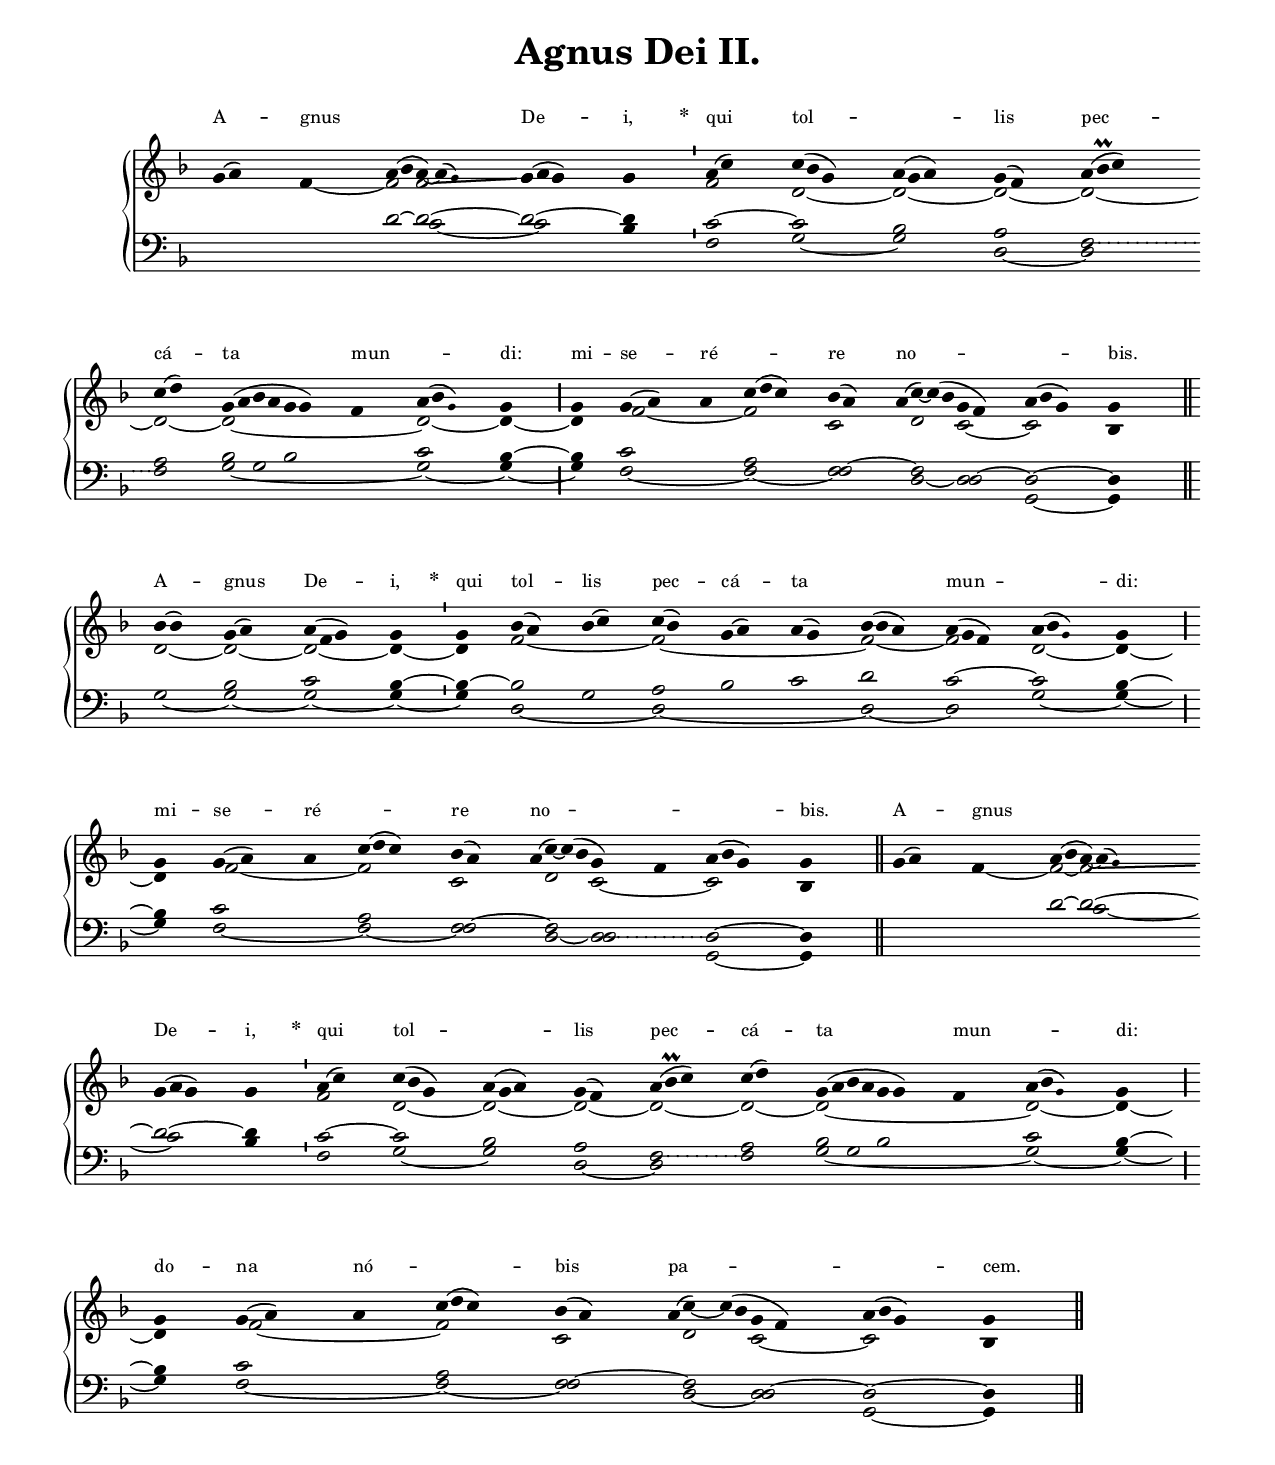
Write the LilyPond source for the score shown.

\version "2.18"
\include "gregorian.ly"
\include "noh2.ily"

%Page reference: page v.16
%(volume.page)

global = {
 \key g \dorian
 \cadenzaOn 
 \override Glissando #'thickness = #2.0
}

\header {
  title = \markup \center-column {"Agnus Dei II." \vspace #1 }
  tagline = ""
  composer = ""
}

\paper {
 #(include-special-characters)
  oddHeaderMarkup = \markup \fill-line {
    \line {}
    \center-column {
      \on-the-fly #first-page     " "
      \on-the-fly #not-first-page ""
    }
    \line { \on-the-fly #print-page-number-check-first \fromproperty #'page:page-number-string }
  }
  evenHeaderMarkup = \markup \fill-line {
    \line { \on-the-fly #print-page-number-check-first \fromproperty #'page:page-number-string }
    \center-column { "" }
    \line {}
  }
}

chantText = \lyricmode {
A -- gnus _ De -- i, 
\set stanza = " * " qui tol -- _ lis pec -- cá -- ta mun -- _ di: 
mi -- se -- ré -- _ re no -- _ bis. 
A -- gnus De -- i, 
\set stanza = " * " qui tol -- lis pec -- cá -- ta _ mun -- _ di: 
mi -- se -- ré -- _ re no -- _ _ bis. 
A -- gnus _ De -- i, 
\set stanza = " * " qui tol -- _ lis pec -- cá -- ta mun -- _ di: 
do -- na nó -- _ bis pa -- _ cem. }

chantMusic = {
\tieDown   g'4 ( a'4) f'4 a'4 ( bes'4 a'4) ~ a'4 ( \once \tweak #'font-size #-4 g' ) g'4 ( a'4 g'4) g'4 \divisioMinima
 a'4 ( c''4) c''4 ( bes'4 g'4) a'4 ( g'4 a'4) g'4 ( f'4) a'4 ( bes'\prall c''4) \forceBreak
 c''4 ( d''4) g'4 ( a'4 bes'4 a'4 g'4 g'4) f'4 a'4 ( bes'4 \once \tweak #'font-size #-4 g' ) g'4 \divisioMaior
 g'4 g'4 ( a'4) a'4 c''4 ( d''4 c''4) bes'4 ( a'4) a'4 ( c''4) ~ c''4 ( bes'4 g'4 f'4) a'4 ( bes'4 g'4) g'4 \finalis
 \forceBreak
 bes'4 ( bes'4) g'4 ( a'4) a'4 ( f'4 g'4) g'4 \divisioMinima
 g'4 bes'4 ( a'4) bes'4 ( c''4) c''4 ( bes'4) g'4 ( a'4) a'4 ( g'4) bes'4 ( bes'4 a'4) a'4 ( g'4 f'4) a'4 ( bes'4 \once \tweak #'font-size #-4 g' ) g'4 \divisioMaior
 \forceBreak
 g'4 g'4 ( a'4) a'4 c''4 ( d''4 c''4) bes'4 ( a'4) a'4 ( c''4) ~ c''4 ( bes'4 g'4) f'4 a'4 ( bes'4 g'4) g'4 \finalis
 g'4 ( a'4) f'4 a'4 ( bes'4 a'4) ~ a'4 ( \once \tweak #'font-size #-4 g' ) \forceBreak
 g'4 ( a'4 g'4) g'4 \divisioMinima
 a'4 ( c''4) c''4 ( bes'4 g'4) a'4 ( g'4 a'4) g'4 ( f'4) a'4 ( bes'\prall c''4) c''4 ( d''4) g'4 ( a'4 bes'4 a'4 g'4 g'4) f'4 a'4 ( bes'4 \once \tweak #'font-size #-4 g' ) g'4 \divisioMaior
 \forceBreak
 g'4 g'4 ( a'4) a'4 c''4 ( d''4 c''4) bes'4 ( a'4) a'4 ( c''4) ~ c''4 ( bes'4 g'4 f'4) a'4 ( bes'4 g'4) g'4 \finalis

}

altoMusic = {
r2 f'4 ~ f'2 f'2*3/2 -\tweak Glissando.Y-offset #-0.8 \glissando g'4 a'4 g'4 g'4 \divisioMinima
f'2 d'2*3/2 ~ d'2*3/2 ~ d'2 ~ d'2*3/2 ~ d'2 ~ d'2*7/2 ~ d'2*3/2 ~ d'4 ~ \divisioMaior
d'4 f'2*3/2 ~ f'2*3/2 c'2*3/2 d'2*3/2 c'2 ~ c'2*3/2 bes4 \finalis
d'2 ~ d'2 ~ d'2*3/2 ~ d'4 ~ \divisioMinima
d'4 f'2*4/2 ~ f'2*6/2 ~ f'2*3/2 ~ f'2*3/2 d'2*3/2 ~ d'4 ~ \divisioMaior
d'4 f'2*3/2 ~ f'2*3/2 c'2*3/2 d'2*3/2 c'2 ~ c'2*3/2 bes4 \finalis
r2 f'4 ~ f'2 ~ f'2*3/2 -\tweak Glissando.Y-offset #-0.8 \glissando g'4 a'4 g'4 g'4 \divisioMinima
f'2 d'2*3/2 ~ d'2*3/2 ~ d'2 ~ d'2*3/2 ~ d'2 ~ d'2*7/2 ~ d'2*3/2 ~ d'4 ~ \divisioMaior
d'4 f'2*3/2 ~ f'2*3/2 c'2*3/2 d'2*3/2 c'2 ~ c'2*3/2 bes4 \finalis
}

tenorMusic = {
r2*3/2 d'2 ~ d'2*3/2 ~ d'2*3/2 ~ d'4 \divisioMinima
c'2 ~ c'2*3/2 bes2*3/2 a2 f2*3/2 a2 bes2 g2 bes2*3/2 c'2*3/2 bes4 ~ \divisioMaior
bes4 c'2*3/2 a2*3/2 \shiftRight f2*3/2 ~ f2*3/2 \shiftRight d2 ~ d2*3/2 ~ d4 \finalis
r2 bes2 c'2*3/2 bes4 ~ \divisioMinima
bes4 ~ bes2 g2 a2 bes2 c'2 d'2*3/2 c'2*3/2 ~ c'2*3/2 bes4 ~ \divisioMaior
bes4 c'2*3/2 a2*3/2 \shiftRight f2*3/2 ~ f2*3/2 \shiftRight d2 d2*3/2 ~ d4 \finalis
r2*3/2 d'2 ~ d'2*3/2 ~ d'2*3/2 ~ d'4 \divisioMinima
c'2 ~ c'2*3/2 bes2*3/2 a2 f2*3/2 a2 bes2 g2 bes2*3/2 c'2*3/2 bes4 ~ \divisioMaior
bes4 c'2*3/2 a2*3/2 \shiftRight f2*3/2 ~ f2*3/2 \shiftRight d2 ~ d2*3/2 ~ d4 \finalis
}

bassMusic = {
r2*5/2 c'2*3/2 ~ c'2*3/2 bes4 \divisioMinima
f2 g2*3/2 ~ g2*3/2 d2 ~ d2*3/2 f2 g2*7/2 ~ g2*3/2 ~ g4 ~ \divisioMaior
g4 f2*3/2 ~ f2*3/2 ~ f2*3/2 d2*3/2 ~ d2 g,2*3/2 ~ g,4 \finalis
g2 ~ g2 ~ g2*3/2 ~ g4 ~ \divisioMinima
g4 d2*4/2 ~ d2*6/2 ~ d2*3/2 ~ d2*3/2 g2*3/2 ~ g4 ~ \divisioMaior
g4 f2*3/2 ~ f2*3/2 ~ f2*3/2 d2*3/2 ~ d2 g,2*3/2 ~ g,4 \finalis
r2*5/2 c'2*3/2 ~ c'2*3/2 bes4 \divisioMinima
f2 g2*3/2 ~ g2*3/2 d2 ~ d2*3/2 f2 g2*7/2 ~ g2*3/2 ~ g4 ~ \divisioMaior
g4 f2*3/2 ~ f2*3/2 ~ f2*3/2 d2*3/2 ~ d2 g,2*3/2 ~ g,4 \finalis
}

voiceLines = {
\voiceLineStyle


s2*22/2
\allowVoiceLineBreak
\voiceLine "down" "down" f2*3/2 f2*1/2


s2*73/2
\allowVoiceLineBreak
\voiceLine "down" "down" d2*2/2 d2*1/2


s2*25/2
\allowVoiceLineBreak
\voiceLine "down" "down" f2*3/2 f2*1/2


}

\score{
  <<
    \new Lyrics
    \new GrandStaff <<
      \set GrandStaff.autoBeaming = ##f
      \set GrandStaff.instrumentName = \markup \center-column {
        ""
      }
      \new Staff = up <<
        \new Voice = "chant" {
          \voiceOne \global \chantMusic
        }
        \new Voice {
          \voiceTwo \global \altoMusic
        }
      >>

      \new Staff = down <<
        \clef bass
        \new Voice {
          \voiceOne \global \tenorMusic
        }
        \new Voice {
          \voiceTwo \global \bassMusic
        }
	\new Voice {
        \voiceThree \global \voiceLines
        }
      >>
    >>
    \context Lyrics {
      \lyricsto chant {
      \chantText
    }
    }
  >>
  \layout{
  }
  
}
